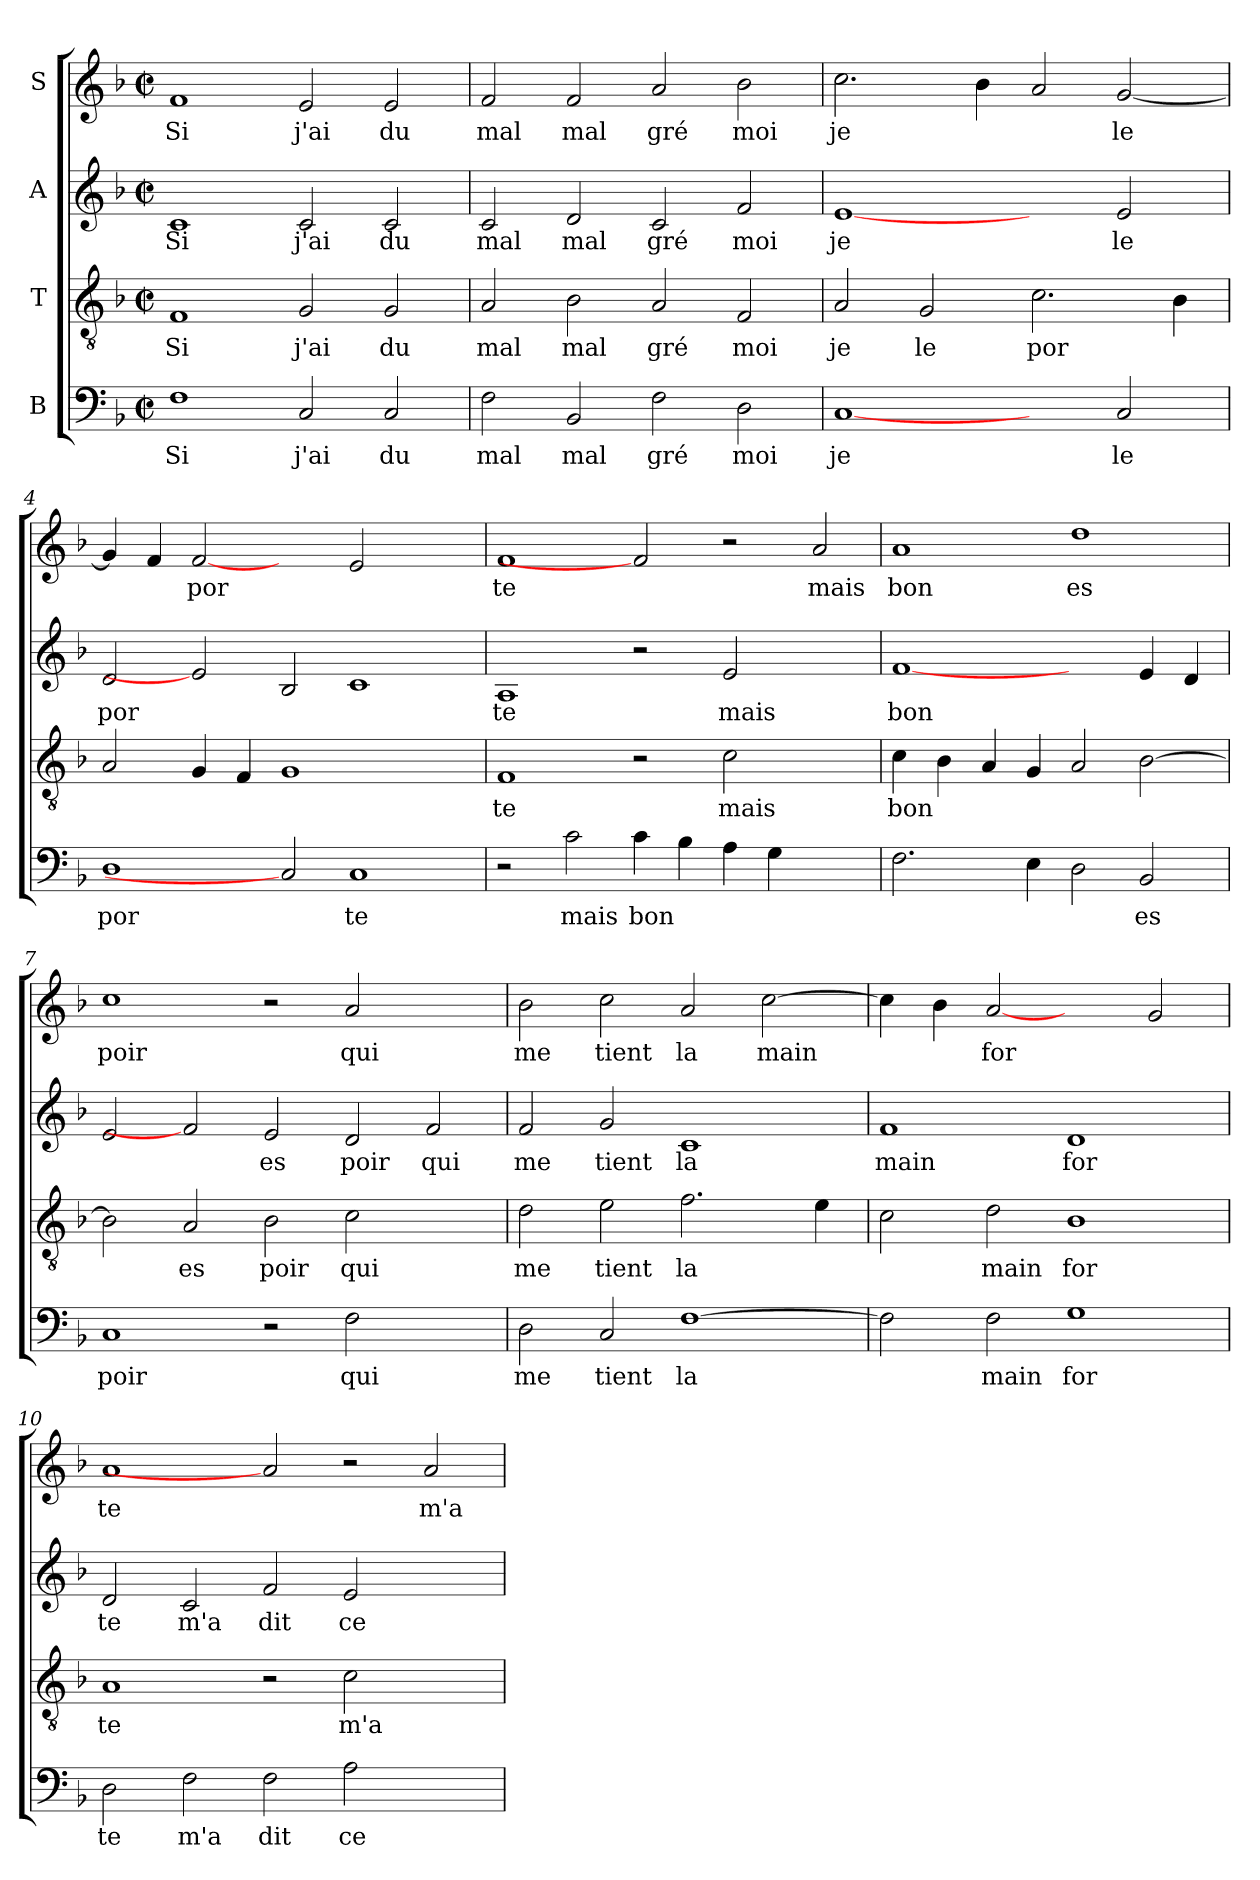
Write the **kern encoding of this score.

**kern	**text	**kern	**text	**kern	**text	**kern	**text
*part4	*part4	*part3	*part3	*part2	*part2	*part1	*part1
*staff4	*staff4	*staff3	*staff3	*staff2	*staff2	*staff1	*staff1
*I"B	*	*I"T	*	*I"A	*	*I"S	*
!!LO:PB:g=z
*stria5	*	*stria5	*	*stria5	*	*stria5	*
*clefF4	*	*clefGv2	*	*clefG2	*	*clefG2	*
*k[b-]	*	*k[b-]	*	*k[b-]	*	*k[b-]	*
*F:	*	*F:	*	*F:	*	*F:	*
*M2/2	*	*M2/2	*	*M2/2	*	*M2/2	*
*met(c|)	*	*met(c|)	*	*met(c|)	*	*met(c|)	*
=1	=1	=1	=1	=1	=1	=1	=1
!	!LO:LY:b:cj	!	!LO:LY:b:cj	!	!LO:LY:b:cj	!	!LO:LY:b:cj
1F	Si	1F	Si	1c	Si	1f	Si
!	!LO:LY:b:cj	!	!LO:LY:b:cj	!	!LO:LY:b:cj	!	!LO:LY:b:cj
2C/	j'ai	2G/	j'ai	2c/	j'ai	2e/	j'ai
!	!LO:LY:b:cj	!	!LO:LY:b:cj	!	!LO:LY:b:cj	!	!LO:LY:b:cj
2C/	du	2G/	du	2c/	du	2e/	du
=2	=2	=2	=2	=2	=2	=2	=2
!	!LO:LY:b:cj	!	!LO:LY:b:cj	!	!LO:LY:b:cj	!	!LO:LY:b:cj
2F\	mal	2A/	mal	2c/	mal	2f/	mal
!	!LO:LY:b:cj	!	!LO:LY:b:cj	!	!LO:LY:b:cj	!	!LO:LY:b:cj
2BB-/	mal	2B-\	mal	2d/	mal	2f/	mal
!	!LO:LY:b:cj	!	!LO:LY:b:cj	!	!LO:LY:b:cj	!	!LO:LY:b:cj
2F\	gré	2A/	gré	2c/	gré	2a/	gré
!	!LO:LY:b:cj	!	!LO:LY:b:cj	!	!LO:LY:b:cj	!	!LO:LY:b:cj
2D\	moi	2F/	moi	2f/	moi	2b-\	moi
=3	=3	=3	=3	=3	=3	=3	=3
!	!LO:LY:b:cj	!	!LO:LY:b:cj	!	!LO:LY:b:cj	!	!LO:LY:b:cj
[1C	je	2A/	je	[1e	je	2.cc\	je
!	!	!	!LO:LY:b:cj	!	!	!	!
.	.	2G/	le	.	.	.	.
!	!	!	!	!	!	!	!LO:LY:b:cj
.	.	.	.	.	.	4b-\	.
!	!	!	!LO:LY:b:cj	!	!	!	!LO:LY:b:cj
2ryy	.	2.c\	por	2ryy	.	2a/	.
!	!LO:LY:b:cj	!	!	!	!LO:LY:b:cj	!	!LO:LY:b:cj
2C/	le	.	.	2e/	le	[<2g/	le
!	!	!	!LO:LY:b:cj	!	!	!	!
.	.	4B-\	.	.	.	.	.
=4	=4	=4	=4	=4	=4	=4	=4
!	!LO:LY:b:cj	!	!LO:LY:b:cj	!	!LO:LY:b:cj	!	!LO:LY:b:cj
1D	por	2A/	.	2d/	por	4g/]	.
!	!	!	!	!	!	!	!LO:LY:b:cj
.	.	.	.	.	.	4f/	.
!	!	!	!LO:LY:b:cj	!	!	!	!LO:LY:b:cj
.	.	4G/	.	2e]	.	[2f	por
!	!	!	!LO:LY:b:cj	!	!	!	!
.	.	4F/	.	.	.	.	.
!	!	!	!LO:LY:b:cj	!	!LO:LY:b:cj	!	!
2C]	.	1G	.	2B-/	.	2ryy	.
!	!LO:LY:b:cj	!	!	!	!LO:LY:b:cj	!	!LO:LY:b:cj
1C	te	.	.	1c	.	2e/	.
.	.	2ryy	.	.	.	2ryy	.
=5	=5	=5	=5	=5	=5	=5	=5
!	!	!	!LO:LY:b:cj	!	!LO:LY:b:cj	!	!LO:LY:b:cj
2r	.	1F	te	1A	te	1f	te
!	!LO:LY:b:cj	!	!	!	!	!	!
2c\	mais	.	.	.	.	.	.
!	!LO:LY:b:cj	!	!	!	!	!	!
4c\	bon	2r	.	2r	.	2f]	.
!	!LO:LY:b:cj	!	!	!	!	!	!
4B-\	.	.	.	.	.	.	.
!	!LO:LY:b:cj	!	!LO:LY:b:cj	!	!LO:LY:b:cj	!	!
4A\	.	2c\	mais	2e/	mais	2r	.
!	!LO:LY:b:cj	!	!	!	!	!	!
4G\	.	.	.	.	.	.	.
!	!	!	!	!	!	!	!LO:LY:b:cj
2ryy	.	2ryy	.	2ryy	.	2a/	mais
!!LO:LB:g=z
=6	=6	=6	=6	=6	=6	=6	=6
!	!LO:LY:b:cj	!	!LO:LY:b:cj	!	!LO:LY:b:cj	!	!LO:LY:b:cj
2.F\	.	4c\	bon	[1f	bon	1a	bon
!	!	!	!LO:LY:b:cj	!	!	!	!
.	.	4B-\	.	.	.	.	.
!	!	!	!LO:LY:b:cj	!	!	!	!
.	.	4A/	.	.	.	.	.
!	!LO:LY:b:cj	!	!LO:LY:b:cj	!	!	!	!
4E\	.	4G/	.	.	.	.	.
!	!LO:LY:b:cj	!	!LO:LY:b:cj	!	!	!	!LO:LY:b:cj
2D\	.	2A/	.	2ryy	.	1dd	es
!	!LO:LY:b:cj	!	!LO:LY:b:cj	!	!LO:LY:b:cj	!	!
2BB-/	es	[>2B-\	.	4e/	.	.	.
!	!	!	!	!	!LO:LY:b:cj	!	!
.	.	.	.	4d/	.	.	.
=7	=7	=7	=7	=7	=7	=7	=7
!	!LO:LY:b:cj	!	!LO:LY:b:cj	!	!LO:LY:b:cj	!	!LO:LY:b:cj
1C	poir	2B-\]	.	2e/	.	1cc	poir
!	!	!	!LO:LY:b:cj	!	!	!	!
.	.	2A/	es	2f]	.	.	.
!	!	!	!LO:LY:b:cj	!	!LO:LY:b:cj	!	!
2r	.	2B-\	poir	2e/	es	2r	.
!	!LO:LY:b:cj	!	!LO:LY:b:cj	!	!LO:LY:b:cj	!	!LO:LY:b:cj
2F\	qui	2c\	qui	2d/	poir	2a/	qui
!	!	!	!	!	!LO:LY:b:cj	!	!
2ryy	.	2ryy	.	2f/	qui	2ryy	.
=8	=8	=8	=8	=8	=8	=8	=8
!	!LO:LY:b:cj	!	!LO:LY:b:cj	!	!LO:LY:b:cj	!	!LO:LY:b:cj
2D\	me	2d\	me	2f/	me	2b-\	me
!	!LO:LY:b:cj	!	!LO:LY:b:cj	!	!LO:LY:b:cj	!	!LO:LY:b:cj
2C/	tient	2e\	tient	2g/	tient	2cc\	tient
!	!LO:LY:b:cj	!	!LO:LY:b:cj	!	!LO:LY:b:cj	!	!LO:LY:b:cj
[>1F	la	2.f\	la	1c	la	2a/	la
!	!	!	!	!	!	!	!LO:LY:b:cj
.	.	.	.	.	.	[>2cc\	main
!	!	!	!LO:LY:b:cj	!	!	!	!
.	.	4e\	.	.	.	.	.
=9	=9	=9	=9	=9	=9	=9	=9
!	!LO:LY:b:cj	!	!LO:LY:b:cj	!	!LO:LY:b:cj	!	!LO:LY:b:cj
2F\]	.	2c\	.	1f	main	4cc\]	.
!	!	!	!	!	!	!	!LO:LY:b:cj
.	.	.	.	.	.	4b-\	.
!	!LO:LY:b:cj	!	!LO:LY:b:cj	!	!	!	!LO:LY:b:cj
2F\	main	2d\	main	.	.	[2a	for
!	!LO:LY:b:cj	!	!LO:LY:b:cj	!	!LO:LY:b:cj	!	!
1G	for	1B-	for	1d	for	2ryy	.
!	!	!	!	!	!	!	!LO:LY:b:cj
.	.	.	.	.	.	2g/	.
=10	=10	=10	=10	=10	=10	=10	=10
!	!LO:LY:b:cj	!	!LO:LY:b:cj	!	!LO:LY:b:cj	!	!LO:LY:b:cj
2D\	te	1A	te	2d/	te	1a	te
!	!LO:LY:b:cj	!	!	!	!LO:LY:b:cj	!	!
2F\	m'a	.	.	2c/	m'a	.	.
!	!LO:LY:b:cj	!	!	!	!LO:LY:b:cj	!	!
2F\	dit	2r	.	2f/	dit	2a]	.
!	!LO:LY:b:cj	!	!LO:LY:b:cj	!	!LO:LY:b:cj	!	!
2A\	ce	2c\	m'a	2e/	ce	2r	.
!	!	!	!	!	!	!	!LO:LY:b:cj
2ryy	.	2ryy	.	2ryy	.	2a/	m'a
=	=	=	=	=	=	=	=
*-	*-	*-	*-	*-	*-	*-	*-
